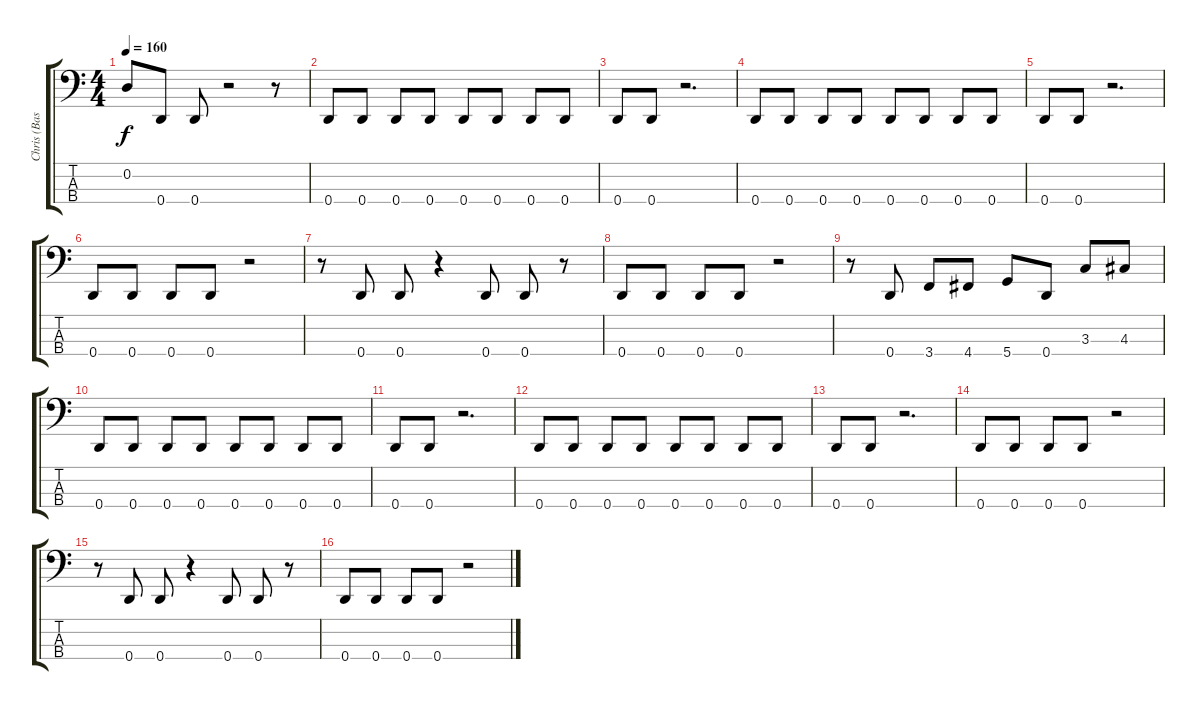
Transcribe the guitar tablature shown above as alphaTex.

\track ("Chris (Bass)" "Chris (Bas") {instrument electricbassfinger}
\staff {score tabs}
\tuning (G2 D2 A1 D1) {hide}
\ts (4 4)
\tempo 160
\clef f4
\ks c
0.2.8{dy f} 0.4.8 0.4.8 r.2 r.8 |
0.4.8 0.4.8 0.4.8 0.4.8 0.4.8 0.4.8 0.4.8 0.4.8 |
0.4.8 0.4.8 r.2{d} |
0.4.8 0.4.8 0.4.8 0.4.8 0.4.8 0.4.8 0.4.8 0.4.8 |
0.4.8 0.4.8 r.2{d} |
0.4.8 0.4.8 0.4.8 0.4.8 r.2 |
r.8 0.4.8 0.4.8 r.4 0.4.8 0.4.8 r.8 |
0.4.8 0.4.8 0.4.8 0.4.8 r.2 |
r.8 0.4.8 3.4.8 4.4.8 5.4.8 0.4.8 3.3.8 4.3.8 |
0.4.8 0.4.8 0.4.8 0.4.8 0.4.8 0.4.8 0.4.8 0.4.8 |
0.4.8 0.4.8 r.2{d} |
0.4.8 0.4.8 0.4.8 0.4.8 0.4.8 0.4.8 0.4.8 0.4.8 |
0.4.8 0.4.8 r.2{d} |
0.4.8 0.4.8 0.4.8 0.4.8 r.2 |
r.8 0.4.8 0.4.8 r.4 0.4.8 0.4.8 r.8 |
0.4.8 0.4.8 0.4.8 0.4.8 r.2
